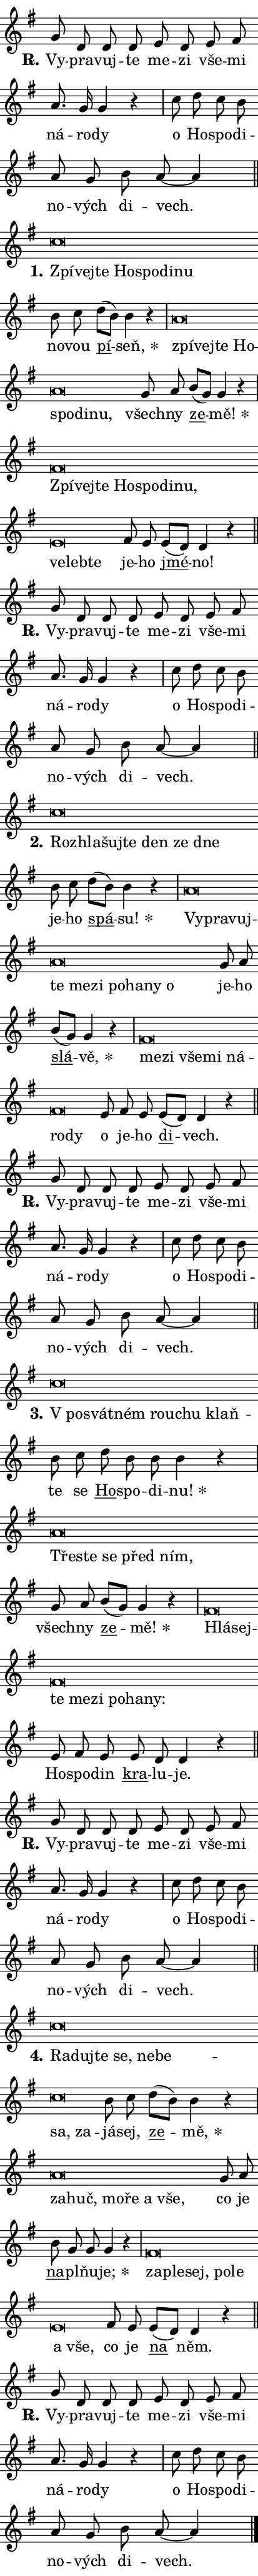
\version "2.22.1"
\header { tagline = "" }
\paper {
  indent = 0\cm
  top-margin = 0\cm
  right-margin = 0\cm
  bottom-margin = 0\cm
  left-margin = 0\cm
  paper-width = 7\cm
  page-breaking = #ly:one-page-breaking
  system-system-spacing.basic-distance = #11
  score-system-spacing.basic-distance = #11
  ragged-last = ##f
}


%% Author: Thomas Morley
%% https://lists.gnu.org/archive/html/lilypond-user/2020-05/msg00002.html
#(define (line-position grob)
"Returns position of @var[grob} in current system:
   @code{'start}, if at first time-step
   @code{'end}, if at last time-step
   @code{'middle} otherwise
"
  (let* ((col (ly:item-get-column grob))
         (ln (ly:grob-object col 'left-neighbor))
         (rn (ly:grob-object col 'right-neighbor))
         (col-to-check-left (if (ly:grob? ln) ln col))
         (col-to-check-right (if (ly:grob? rn) rn col))
         (break-dir-left
           (and
             (ly:grob-property col-to-check-left 'non-musical #f)
             (ly:item-break-dir col-to-check-left)))
         (break-dir-right
           (and
             (ly:grob-property col-to-check-right 'non-musical #f)
             (ly:item-break-dir col-to-check-right))))
        (cond ((eqv? 1 break-dir-left) 'start)
              ((eqv? -1 break-dir-right) 'end)
              (else 'middle))))

#(define (tranparent-at-line-position vctor)
  (lambda (grob)
  "Relying on @code{line-position} select the relevant enry from @var{vctor}.
Used to determine transparency,"
    (case (line-position grob)
      ((end) (not (vector-ref vctor 0)))
      ((middle) (not (vector-ref vctor 1)))
      ((start) (not (vector-ref vctor 2))))))

noteHeadBreakVisibility =
#(define-music-function (break-visibility)(vector?)
"Makes @code{NoteHead}s transparent relying on @var{break-visibility}"
#{
  \override NoteHead.transparent =
    #(tranparent-at-line-position break-visibility)
#})

#(define delete-ledgers-for-transparent-note-heads
  (lambda (grob)
    "Reads whether a @code{NoteHead} is transparent.
If so this @code{NoteHead} is removed from @code{'note-heads} from
@var{grob}, which is supposed to be @code{LedgerLineSpanner}.
As a result ledgers are not printed for this @code{NoteHead}"
    (let* ((nhds-array (ly:grob-object grob 'note-heads))
           (nhds-list
             (if (ly:grob-array? nhds-array)
                 (ly:grob-array->list nhds-array)
                 '()))
           ;; Relies on the transparent-property being done before
           ;; Staff.LedgerLineSpanner.after-line-breaking is executed.
           ;; This is fragile ...
           (to-keep
             (remove
               (lambda (nhd)
                 (ly:grob-property nhd 'transparent #f))
               nhds-list)))
      ;; TODO find a better method to iterate over grob-arrays, similiar
      ;; to filter/remove etc for lists
      ;; For now rebuilt from scratch
      (set! (ly:grob-object grob 'note-heads)  '())
      (for-each
        (lambda (nhd)
          (ly:pointer-group-interface::add-grob grob 'note-heads nhd))
        to-keep))))

hideNotes = {
  \noteHeadBreakVisibility #begin-of-line-visible
}
unHideNotes = {
  \noteHeadBreakVisibility #all-visible
}

% work-around for resetting accidentals
% https://lilypond.org/doc/v2.23/Documentation/notation/displaying-rhythms#unmetered-music
cadenzaMeasure = {
  \cadenzaOff
  \partial 1024 s1024
  \cadenzaOn
}

#(define-markup-command (accent layout props text) (markup?)
  "Underline accented syllable"
  (interpret-markup layout props
    #{\markup \override #'(offset . 4.3) \underline { #text }#}))

responsum = \markup \concat {
  "R" \hspace #-1.05 \path #0.1 #'((moveto 0 0.07) (lineto 0.9 0.8)) \hspace #0.05 "."
}

\layout {
    \context {
        \Staff
        \remove "Time_signature_engraver"
        \override LedgerLineSpanner.after-line-breaking = #delete-ledgers-for-transparent-note-heads
    }
    \context {
        \Voice {
            \override NoteHead.output-attributes = #'((class . "notehead"))
            \override Hairpin.height = #0.55
        }
    }
    \context {
        \Lyrics {
            \override StanzaNumber.output-attributes = #'((class . "stanzanumber"))
            \override LyricSpace.minimum-distance = #0.9
            \override LyricText.font-name = #"TeX Gyre Schola"
            \override LyricText.font-size = 1
            \override StanzaNumber.font-name = #"TeX Gyre Schola Bold"
            \override StanzaNumber.font-size = 1
        }
    }
}

% magnetic-lyrics.ily
%
%   written by
%     Jean Abou Samra <jean@abou-samra.fr>
%     Werner Lemberg <wl@gnu.org>
%
%   adapted by
%     Jiri Hon <jiri.hon@gmail.com>
%
% Version 2022-Apr-15

% https://www.mail-archive.com/lilypond-user@gnu.org/msg149350.html

#(define (Left_hyphen_pointer_engraver context)
   "Collect syllable-hyphen-syllable occurrences in lyrics and store
them in properties.  This engraver only looks to the left.  For
example, if the lyrics input is @code{foo -- bar}, it does the
following.

@itemize @bullet
@item
Set the @code{text} property of the @code{LyricHyphen} grob between
@q{foo} and @q{bar} to @code{foo}.

@item
Set the @code{left-hyphen} property of the @code{LyricText} grob with
text @q{foo} to the @code{LyricHyphen} grob between @q{foo} and
@q{bar}.
@end itemize

Use this auxiliary engraver in combination with the
@code{lyric-@/text::@/apply-@/magnetic-@/offset!} hook."
   (let ((hyphen #f)
         (text #f))
     (make-engraver
      (acknowledgers
       ((lyric-syllable-interface engraver grob source-engraver)
        (set! text grob)))
      (end-acknowledgers
       ((lyric-hyphen-interface engraver grob source-engraver)
        ;(when (not (grob::has-interface grob 'lyric-space-interface))
          (set! hyphen grob)));)
      ((stop-translation-timestep engraver)
       (when (and text hyphen)
         (ly:grob-set-object! text 'left-hyphen hyphen))
       (set! text #f)
       (set! hyphen #f)))))

#(define (lyric-text::apply-magnetic-offset! grob)
   "If the space between two syllables is less than the value in
property @code{LyricText@/.details@/.squash-threshold}, move the right
syllable to the left so that it gets concatenated with the left
syllable.

Use this function as a hook for
@code{LyricText@/.after-@/line-@/breaking} if the
@code{Left_@/hyphen_@/pointer_@/engraver} is active."
   (let ((hyphen (ly:grob-object grob 'left-hyphen #f)))
     (when hyphen
       (let ((left-text (ly:spanner-bound hyphen LEFT)))
         (when (grob::has-interface left-text 'lyric-syllable-interface)
           (let* ((common (ly:grob-common-refpoint grob left-text X))
                  (this-x-ext (ly:grob-extent grob common X))
                  (left-x-ext
                   (begin
                     ;; Trigger magnetism for left-text.
                     (ly:grob-property left-text 'after-line-breaking)
                     (ly:grob-extent left-text common X)))
                  ;; `delta` is the gap width between two syllables.
                  (delta (- (interval-start this-x-ext)
                            (interval-end left-x-ext)))
                  (details (ly:grob-property grob 'details))
                  (threshold (assoc-get 'squash-threshold details 0.2)))
             (when (< delta threshold)
               (let* (;; We have to manipulate the input text so that
                      ;; ligatures crossing syllable boundaries are not
                      ;; disabled.  For languages based on the Latin
                      ;; script this is essentially a beautification.
                      ;; However, for non-Western scripts it can be a
                      ;; necessity.
                      (lt (ly:grob-property left-text 'text))
                      (rt (ly:grob-property grob 'text))
                      (is-space (grob::has-interface hyphen 'lyric-space-interface))
                      (space (if is-space " " ""))
                      (space-markup (grob-interpret-markup grob " "))
                      (space-size (interval-length (ly:stencil-extent space-markup X)))
                      (extra-delta (if is-space space-size 0))
                      ;; Append new syllable.
                      (ltrt-space (if (and (string? lt) (string? rt))
                                (string-append lt space rt)
                                (make-concat-markup (list lt space rt))))
                      ;; Right-align `ltrt` to the right side.
                      (ltrt-space-markup (grob-interpret-markup
                               grob
                               (make-translate-markup
                                (cons (interval-length this-x-ext) 0)
                                (make-right-align-markup ltrt-space)))))
                 (begin
                   ;; Don't print `left-text`.
                   (ly:grob-set-property! left-text 'stencil #f)
                   ;; Set text and stencil (which holds all collected
                   ;; syllables so far) and shift it to the left.
                   (ly:grob-set-property! grob 'text ltrt-space)
                   (ly:grob-set-property! grob 'stencil ltrt-space-markup)
                   (ly:grob-translate-axis! grob (- (- delta extra-delta)) X))))))))))


#(define (lyric-hyphen::displace-bounds-first grob)
   ;; Make very sure this callback isn't triggered too early.
   (let ((left (ly:spanner-bound grob LEFT))
         (right (ly:spanner-bound grob RIGHT)))
     (ly:grob-property left 'after-line-breaking)
     (ly:grob-property right 'after-line-breaking)
     (ly:lyric-hyphen::print grob)))

squashThreshold = #0.4

\layout {
  \context {
    \Lyrics
    \consists #Left_hyphen_pointer_engraver
    \override LyricText.after-line-breaking =
      #lyric-text::apply-magnetic-offset!
    \override LyricHyphen.stencil = #lyric-hyphen::displace-bounds-first
    \override LyricText.details.squash-threshold = \squashThreshold
    \override LyricHyphen.minimum-distance = 0
    \override LyricHyphen.minimum-length = \squashThreshold
  }
}

squash = \override LyricText.details.squash-threshold = 9999
unSquash = \override LyricText.details.squash-threshold = \squashThreshold

left = \override LyricText.self-alignment-X = #LEFT
unLeft = \revert LyricText.self-alignment-X

starOffset = #(lambda (grob) 
                (let ((x_offset (ly:self-alignment-interface::aligned-on-x-parent grob)))
                  (if (= x_offset 0) 0 (+ x_offset 1.2))))

star = #(define-music-function (syllable)(string?)
"Append star separator at the end of a syllable"
#{
  \once \override LyricText.X-offset = #starOffset
  \lyricmode { \markup {
    #syllable
    \override #'((font-name . "TeX Gyre Schola Bold")) \hspace #0.2 \lower #0.65 \larger "*"
  } }
#})

starAccent = #(define-music-function (syllable)(string?)
"Append star separator at the end of a syllable and make accent"
#{
  \once \override LyricText.X-offset = #starOffset
  \lyricmode { \markup {
    \accent #syllable
    \override #'((font-name . "TeX Gyre Schola Bold")) \hspace #0.2 \lower #0.65 \larger "*"
  } }
#})

breath = #(define-music-function (syllable)(string?)
"Append breathing indicator at the end of a syllable"
#{
  \lyricmode { \markup { #syllable "+" } }
#})

optionalBreath = #(define-music-function (syllable)(string?)
"Append optional breathing indicator at the end of a syllable"
#{
  \lyricmode { \markup { #syllable "(+)" } }
#})


\score {
    <<
        \new Voice = "melody" { \cadenzaOn \key g \major \relative { g'8 d d d e d e fis \bar "" a8. g16 g4 r \cadenzaMeasure \bar "|" c8 d c b \bar "" a g b a~ a4 \cadenzaMeasure \bar "||" \break }
\relative { c''\breve*1/16 \hideNotes \breve*1/16 \bar "" \breve*1/16 \bar "" \breve*1/16 \bar "" \breve*1/16 \bar "" \breve*1/16 \breve*1/16 \bar "" \unHideNotes b8 c \bar "" d[( b)] b4 r \cadenzaMeasure \bar "|" a\breve*1/16 \hideNotes \breve*1/16 \bar "" \breve*1/16 \bar "" \breve*1/16 \bar "" \breve*1/16 \bar "" \breve*1/16 \breve*1/16 \bar "" \unHideNotes g8 a \bar "" b[( g)] g4 r \cadenzaMeasure \bar "|" fis\breve*1/16 \hideNotes \breve*1/16 \bar "" \breve*1/16 \bar "" \breve*1/16 \bar "" \breve*1/16 \bar "" \breve*1/16 \breve*1/16 \bar "" \unHideNotes e\breve*1/16 \hideNotes \breve*1/16 \breve*1/16 \bar "" \unHideNotes fis8 e \bar "" e[( d)] d4 r \cadenzaMeasure \bar "||" \break }
\relative { g'8 d d d e d e fis \bar "" a8. g16 g4 r \cadenzaMeasure \bar "|" c8 d c b \bar "" a g b a~ a4 \cadenzaMeasure \bar "||" \break }
\relative { c''\breve*1/16 \hideNotes \breve*1/16 \bar "" \breve*1/16 \bar "" \breve*1/16 \bar "" \breve*1/16 \bar "" \breve*1/16 \breve*1/16 \bar "" \unHideNotes b8 c \bar "" d[( b)] b4 r \cadenzaMeasure \bar "|" a\breve*1/16 \hideNotes \breve*1/16 \bar "" \breve*1/16 \bar "" \breve*1/16 \bar "" \breve*1/16 \bar "" \breve*1/16 \bar "" \breve*1/16 \bar "" \breve*1/16 \bar "" \breve*1/16 \breve*1/16 \bar "" \unHideNotes g8 a \bar "" b[( g)] g4 r \cadenzaMeasure \bar "|" fis\breve*1/16 \hideNotes \breve*1/16 \bar "" \breve*1/16 \bar "" \breve*1/16 \bar "" \breve*1/16 \bar "" \breve*1/16 \breve*1/16 \bar "" \unHideNotes e8 fis8 e \bar "" e[( d)] d4 r \cadenzaMeasure \bar "||" \break }
\relative { g'8 d d d e d e fis \bar "" a8. g16 g4 r \cadenzaMeasure \bar "|" c8 d c b \bar "" a g b a~ a4 \cadenzaMeasure \bar "||" \break }
\relative { c''\breve*1/16 \hideNotes \breve*1/16 \bar "" \breve*1/16 \bar "" \breve*1/16 \bar "" \breve*1/16 \breve*1/16 \bar "" \unHideNotes b8 c \bar "" d b b b4 r \cadenzaMeasure \bar "|" a\breve*1/16 \hideNotes \breve*1/16 \bar "" \breve*1/16 \bar "" \breve*1/16 \breve*1/16 \bar "" \unHideNotes g8 a \bar "" b[( g)] g4 r \cadenzaMeasure \bar "|" fis\breve*1/16 \hideNotes \breve*1/16 \bar "" \breve*1/16 \bar "" \breve*1/16 \bar "" \breve*1/16 \bar "" \breve*1/16 \bar "" \breve*1/16 \breve*1/16 \bar "" \unHideNotes e8 fis8 e \bar "" e d d4 r \cadenzaMeasure \bar "||" \break }
\relative { g'8 d d d e d e fis \bar "" a8. g16 g4 r \cadenzaMeasure \bar "|" c8 d c b \bar "" a g b a~ a4 \cadenzaMeasure \bar "||" \break }
\relative { c''\breve*1/16 \hideNotes \breve*1/16 \bar "" \breve*1/16 \bar "" \breve*1/16 \bar "" \breve*1/16 \bar "" \breve*1/16 \bar "" \breve*1/16 \breve*1/16 \bar "" \unHideNotes b8 c \bar "" d[( b)] b4 r \cadenzaMeasure \bar "|" a\breve*1/16 \hideNotes \breve*1/16 \bar "" \breve*1/16 \bar "" \breve*1/16 \bar "" \breve*1/16 \breve*1/16 \bar "" \unHideNotes g8 a \bar "" b g g g4 r \cadenzaMeasure \bar "|" fis\breve*1/16 \hideNotes \breve*1/16 \bar "" \breve*1/16 \bar "" \breve*1/16 \breve*1/16 \bar "" \unHideNotes e\breve*1/16 \hideNotes \breve*1/16 \bar "" \unHideNotes fis8 e \bar "" e[( d)] d4 r \cadenzaMeasure \bar "||" \break }
\relative { g'8 d d d e d e fis \bar "" a8. g16 g4 r \cadenzaMeasure \bar "|" c8 d c b \bar "" a g b a~ a4 \cadenzaMeasure \bar "||" \break } \bar "|." }
        \new Lyrics \lyricsto "melody" { \lyricmode { \set stanza = \responsum
Vy -- pra -- vuj -- te me -- zi vše -- mi ná -- ro -- dy o Ho -- spo -- di -- no -- vých di -- vech.
\set stanza = "1."
\left Zpí -- \squash vej -- te Ho -- spo -- di -- nu \unLeft \unSquash no -- vou \markup \accent pí -- \star seň, \left zpí -- \squash vej -- te Ho -- spo -- di -- nu, \unLeft \unSquash všech -- ny \markup \accent ze -- \star mě! \left Zpí -- \squash vej -- te Ho -- spo -- di -- nu, \left \unLeft \unSquash ve -- \squash leb -- te \unLeft \unSquash je -- ho \markup \accent jmé -- no!
\set stanza = \responsum
Vy -- pra -- vuj -- te me -- zi vše -- mi ná -- ro -- dy o Ho -- spo -- di -- no -- vých di -- vech.
\set stanza = "2."
\left Roz -- \squash hla -- šuj -- te den ze dne \unLeft \unSquash je -- ho \markup \accent spá -- \star su! \left Vy -- \squash pra -- vuj -- te me -- zi po -- ha -- ny o \unLeft \unSquash je -- ho \markup \accent slá -- \star vě, \left me -- \squash zi vše -- mi ná -- ro -- dy \unLeft \unSquash o je -- ho \markup \accent di -- vech.
\set stanza = \responsum
Vy -- pra -- vuj -- te me -- zi vše -- mi ná -- ro -- dy o Ho -- spo -- di -- no -- vých di -- vech.
\set stanza = "3."
\left "V po" -- \squash svát -- ném rou -- chu klaň -- \unLeft \unSquash te se \markup \accent Ho -- spo -- di -- \star nu! \left Tře -- \squash ste se před ním, \unLeft \unSquash všech -- ny \markup \accent ze -- \star mě! \left Hlá -- \squash sej -- te me -- zi po -- ha -- ny: \unLeft \unSquash Ho -- spo -- din \markup \accent kra -- lu -- je.
\set stanza = \responsum
Vy -- pra -- vuj -- te me -- zi vše -- mi ná -- ro -- dy o Ho -- spo -- di -- no -- vých di -- vech.
\set stanza = "4."
\left Ra -- \squash duj -- te se, ne -- be -- sa, za -- \unLeft \unSquash já -- sej, \markup \accent ze -- \star mě, \left za -- \squash huč, mo -- ře a vše, \unLeft \unSquash co je \markup \accent na -- pl -- ňu -- \star je; \left za -- \squash ple -- sej, po -- le \left \unLeft \unSquash a \squash vše, \unLeft \unSquash co je \markup \accent na něm.
\set stanza = \responsum
Vy -- pra -- vuj -- te me -- zi vše -- mi ná -- ro -- dy o Ho -- spo -- di -- no -- vých di -- vech. } }
    >>
    \layout {}
}
